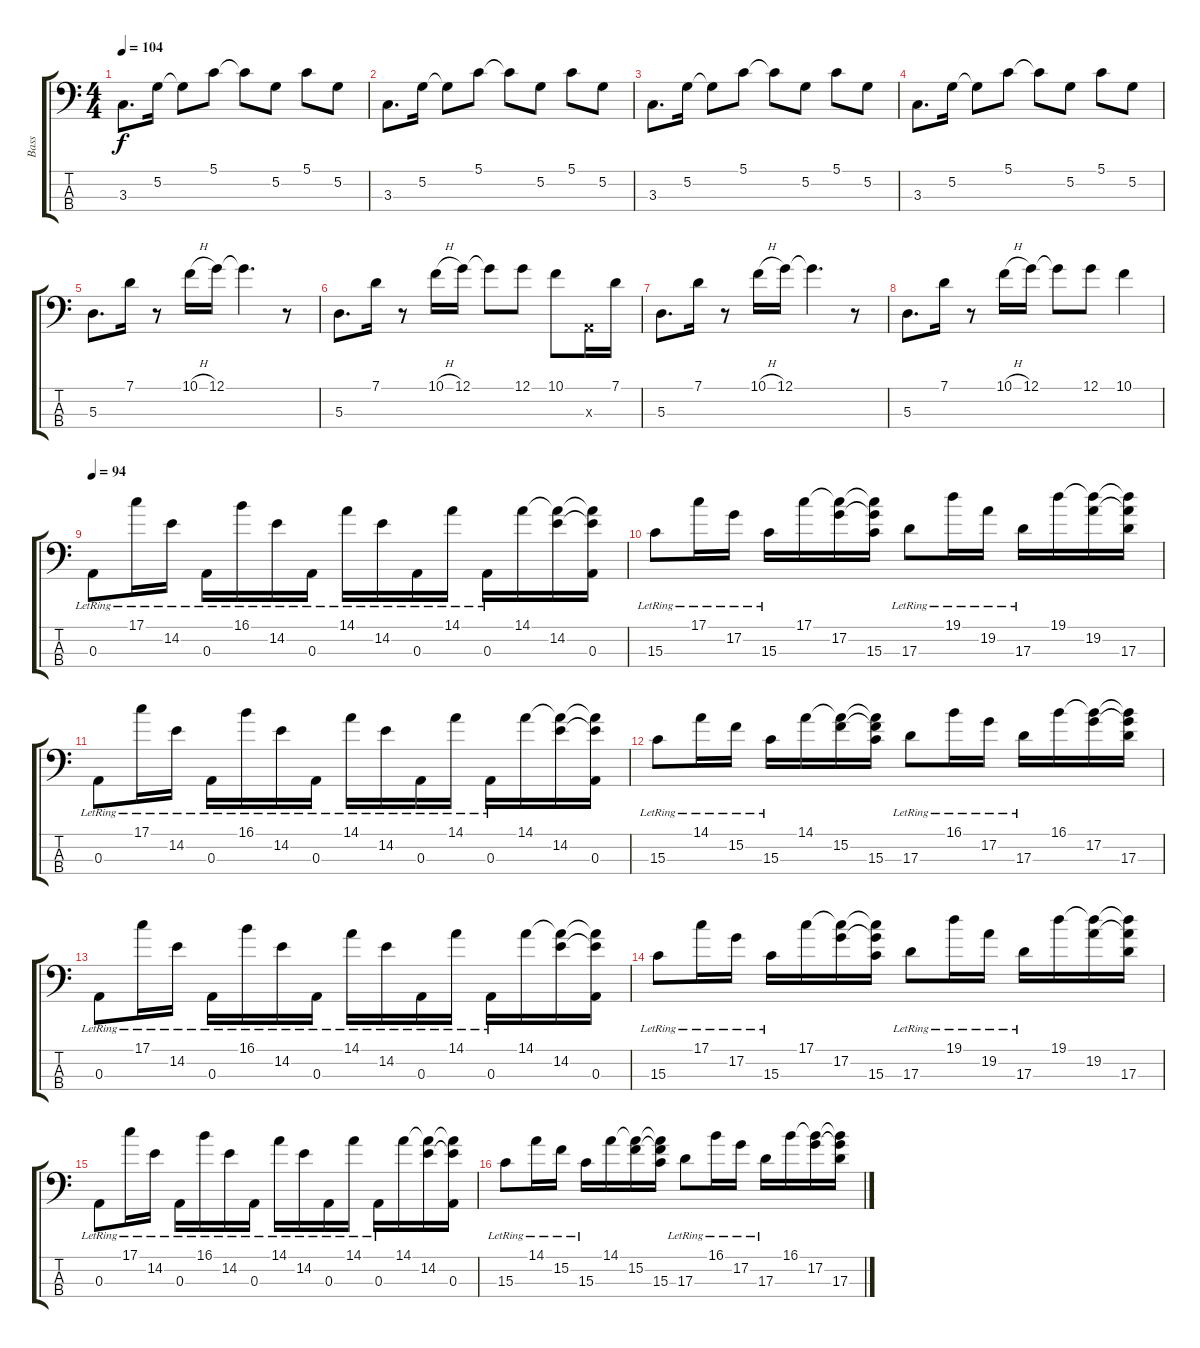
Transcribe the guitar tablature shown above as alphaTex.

\track ("Bass" "Bass") {instrument electricbassfinger}
\staff {score tabs}
\tuning (G2 D2 A1 E1) {hide}
\ts (4 4)
\tempo 104
\clef f4
\ks c
3.3.8{d dy f} 5.2.16 5.2{t}.8 5.1.8 5.1{t}.8 5.2.8 5.1.8 5.2.8 |
3.3.8{d} 5.2.16 5.2{t}.8 5.1.8 5.1{t}.8 5.2.8 5.1.8 5.2.8 |
3.3.8{d} 5.2.16 5.2{t}.8 5.1.8 5.1{t}.8 5.2.8 5.1.8 5.2.8 |
3.3.8{d} 5.2.16 5.2{t}.8 5.1.8 5.1{t}.8 5.2.8 5.1.8 5.2.8 |
5.3.8{d} 7.1.16 r.8 10.1{h}.16 12.1.16 12.1{t}.4{d} r.8 |
5.3.8{d} 7.1.16 r.8 10.1{h}.16 12.1.16 12.1{t}.8 12.1.8 10.1.8 0.3{x}.16 7.1.16 |
5.3.8{d} 7.1.16 r.8 10.1{h}.16 12.1.16 12.1{t}.4{d} r.8 |
5.3.8{d} 7.1.16 r.8 10.1{h}.16 12.1.16 12.1{t}.8 12.1.8 10.1.4 |
\tempo 94
0.3{lr}.8 17.1{lr}.16 14.2{lr}.16 0.3{lr}.16 16.1{lr}.16 14.2{lr}.16 0.3{lr}.16 14.1{lr}.16 14.2{lr}.16 0.3{lr}.16 14.1{lr}.16 0.3{lr}.16 14.1.16 (14.1{t} 14.2).16 (14.1{t} 14.2{t} 0.3).16 |
15.3{lr}.8 17.1{lr}.16 17.2{lr}.16 15.3{lr}.16 17.1.16 (17.1{t} 17.2).16 (17.1{t} 17.2{t} 15.3).16 17.3{lr}.8 19.1{lr}.16 19.2{lr}.16 17.3{lr}.16 19.1.16 (19.1{t} 19.2).16 (19.1{t} 19.2{t} 17.3).16 |
0.3{lr}.8 17.1{lr}.16 14.2{lr}.16 0.3{lr}.16 16.1{lr}.16 14.2{lr}.16 0.3{lr}.16 14.1{lr}.16 14.2{lr}.16 0.3{lr}.16 14.1{lr}.16 0.3{lr}.16 14.1.16 (14.1{t} 14.2).16 (14.1{t} 14.2{t} 0.3).16 |
15.3{lr}.8 14.1{lr}.16 15.2{lr}.16 15.3{lr}.16 14.1.16 (14.1{t} 15.2).16 (14.1{t} 15.2{t} 15.3).16 17.3{lr}.8 16.1{lr}.16 17.2{lr}.16 17.3{lr}.16 16.1.16 (16.1{t} 17.2).16 (16.1{t} 17.2{t} 17.3).16 |
0.3{lr}.8 17.1{lr}.16 14.2{lr}.16 0.3{lr}.16 16.1{lr}.16 14.2{lr}.16 0.3{lr}.16 14.1{lr}.16 14.2{lr}.16 0.3{lr}.16 14.1{lr}.16 0.3{lr}.16 14.1.16 (14.1{t} 14.2).16 (14.1{t} 14.2{t} 0.3).16 |
15.3{lr}.8 17.1{lr}.16 17.2{lr}.16 15.3{lr}.16 17.1.16 (17.1{t} 17.2).16 (17.1{t} 17.2{t} 15.3).16 17.3{lr}.8 19.1{lr}.16 19.2{lr}.16 17.3{lr}.16 19.1.16 (19.1{t} 19.2).16 (19.1{t} 19.2{t} 17.3).16 |
0.3{lr}.8 17.1{lr}.16 14.2{lr}.16 0.3{lr}.16 16.1{lr}.16 14.2{lr}.16 0.3{lr}.16 14.1{lr}.16 14.2{lr}.16 0.3{lr}.16 14.1{lr}.16 0.3{lr}.16 14.1.16 (14.1{t} 14.2).16 (14.1{t} 14.2{t} 0.3).16 |
15.3{lr}.8 14.1{lr}.16 15.2{lr}.16 15.3{lr}.16 14.1.16 (14.1{t} 15.2).16 (14.1{t} 15.2{t} 15.3).16 17.3{lr}.8 16.1{lr}.16 17.2{lr}.16 17.3{lr}.16 16.1.16 (16.1{t} 17.2).16 (16.1{t} 17.2{t} 17.3).16
